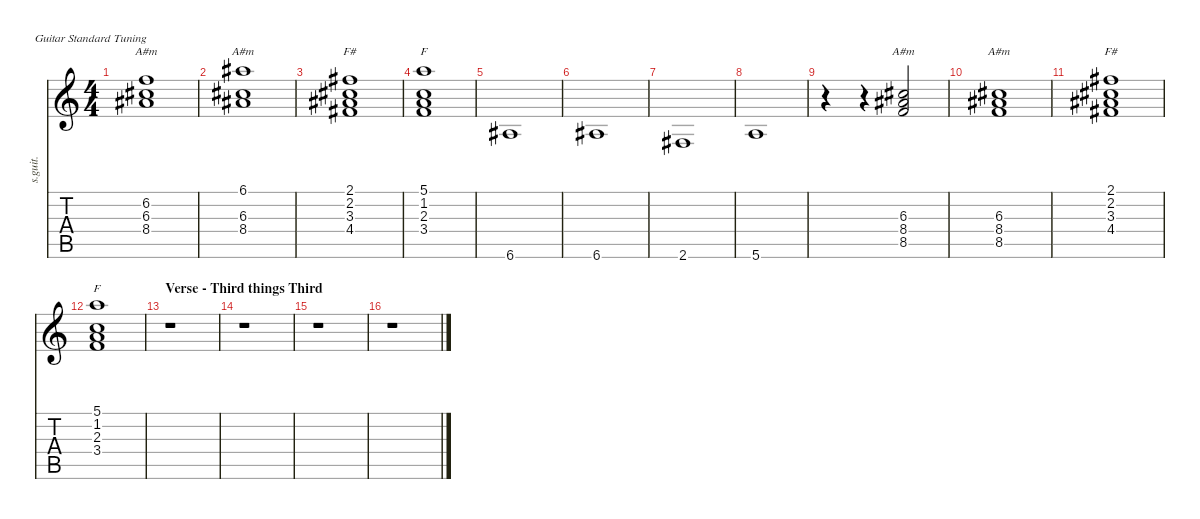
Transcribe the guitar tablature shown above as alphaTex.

\defaultSystemsLayout 4
\hideDynamics
\bracketExtendMode nobrackets
\track ("Dan Reynolds - Synthesizer" "s.guit.") {instrument lead2sawtooth}
\staff {score tabs}
\tuning (E4 B3 G3 D3 A2 E2)
\displaytranspose 12
\chord ("A#m" 3 1 2 2 0 x) {showdiagram false}
\chord ("F#" 3 1 2 2 0 x) {showdiagram false}
\chord ("F" 3 1 2 2 0 x) {showdiagram false}
\ts (4 4)
\tempo (125 hide)
\clef g2
\ks c
(6.2 6.3{acc #} 8.4{acc #}).1{ch "A#m" lyrics (0 "") lyrics (1 "") lyrics (2 "") lyrics (3 "") lyrics (4 "") dy mp} |
(6.1{acc #} 6.3{acc #} 8.4{acc #}).1{ch "A#m" lyrics (0 "") lyrics (1 "") lyrics (2 "") lyrics (3 "") lyrics (4 "")} |
(2.1{acc #} 2.2{acc #} 3.3{acc #} 4.4{acc #}).1{ch "F#" lyrics (0 "") lyrics (1 "") lyrics (2 "") lyrics (3 "") lyrics (4 "")} |
(5.1 1.2 2.3 3.4).1{ch "F" lyrics (0 "") lyrics (1 "") lyrics (2 "") lyrics (3 "") lyrics (4 "")} |
6.6{acc #}.1{lyrics (0 "") lyrics (1 "") lyrics (2 "") lyrics (3 "") lyrics (4 "") dy p} |
6.6{acc #}.1{lyrics (0 "") lyrics (1 "") lyrics (2 "") lyrics (3 "") lyrics (4 "")} |
2.6{acc #}.1{lyrics (0 "") lyrics (1 "") lyrics (2 "") lyrics (3 "") lyrics (4 "")} |
5.6.1{lyrics (0 "") lyrics (1 "") lyrics (2 "") lyrics (3 "") lyrics (4 "")} |
r.4 r.4 (6.3{acc #} 8.4{acc #} 8.5).2{ch "A#m" lyrics (0 "") lyrics (1 "") lyrics (2 "") lyrics (3 "") lyrics (4 "") dy mp} |
(6.3{acc #} 8.4{acc #} 8.5).1{ch "A#m" lyrics (0 "") lyrics (1 "") lyrics (2 "") lyrics (3 "") lyrics (4 "")} |
(2.1{acc #} 2.2{acc #} 3.3{acc #} 4.4{acc #}).1{ch "F#" lyrics (0 "") lyrics (1 "") lyrics (2 "") lyrics (3 "") lyrics (4 "")} |
(5.1 1.2 2.3 3.4).1{ch "F" lyrics (0 "") lyrics (1 "") lyrics (2 "") lyrics (3 "") lyrics (4 "")} |
\section ("" "Verse - Third things Third")
r.1 |
r.1 |
r.1 |
r.1
